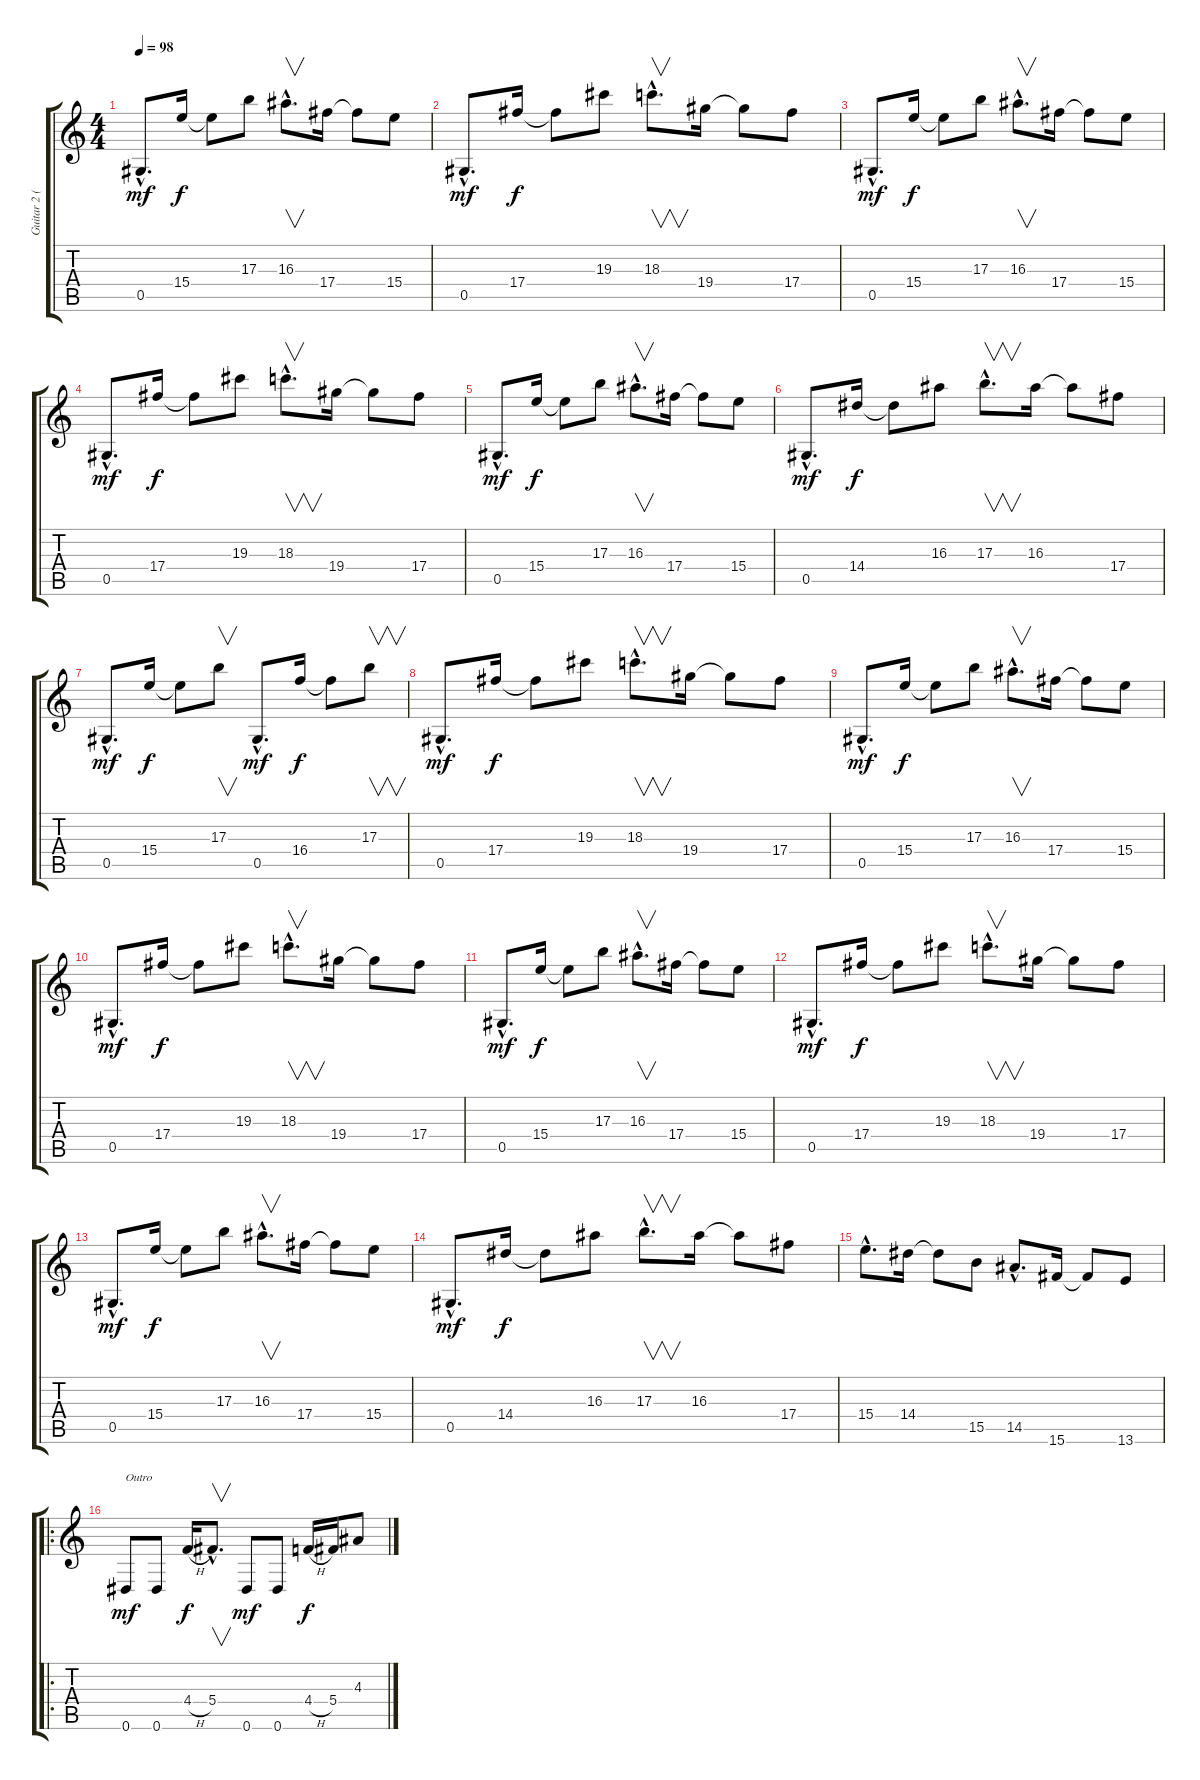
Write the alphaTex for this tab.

\track ("Guitar 2 (Rhythm)" "Guitar 2 (") {instrument distortionguitar}
\staff {score tabs}
\tuning (Eb4 Bb3 Gb3 Db3 Ab2 Eb2) {hide}
\ts (4 4)
\tempo 98
\clef g2
\ks c
0.5{hac}.8{d dy mf} 15.4.16{dy f} 15.4{t}.8 17.3.8 16.3{hac}.8{v d} 17.4.16 17.4{t}.8 15.4.8 |
0.5{hac}.8{d dy mf} 17.4.16{dy f} 17.4{t}.8 19.3.8 18.3{hac}.8{v d} 19.4.16 19.4{t}.8 17.4.8 |
0.5{hac}.8{d dy mf} 15.4.16{dy f} 15.4{t}.8 17.3.8 16.3{hac}.8{v d} 17.4.16 17.4{t}.8 15.4.8 |
0.5{hac}.8{d dy mf} 17.4.16{dy f} 17.4{t}.8 19.3.8 18.3{hac}.8{v d} 19.4.16 19.4{t}.8 17.4.8 |
0.5{hac}.8{d dy mf} 15.4.16{dy f} 15.4{t}.8 17.3.8 16.3{hac}.8{v d} 17.4.16 17.4{t}.8 15.4.8 |
0.5{hac}.8{d dy mf} 14.4.16{dy f} 14.4{t}.8 16.3.8 17.3{hac}.8{v d} 16.3.16 16.3{t}.8 17.4.8 |
0.5{hac}.8{d dy mf} 15.4.16{dy f} 15.4{t}.8 17.3.8{v} 0.5{hac}.8{d dy mf} 16.4.16{dy f} 16.4{t}.8 17.3.8{v} |
0.5{hac}.8{d dy mf} 17.4.16{dy f} 17.4{t}.8 19.3.8 18.3{hac}.8{v d} 19.4.16 19.4{t}.8 17.4.8 |
0.5{hac}.8{d dy mf} 15.4.16{dy f} 15.4{t}.8 17.3.8 16.3{hac}.8{v d} 17.4.16 17.4{t}.8 15.4.8 |
0.5{hac}.8{d dy mf} 17.4.16{dy f} 17.4{t}.8 19.3.8 18.3{hac}.8{v d} 19.4.16 19.4{t}.8 17.4.8 |
0.5{hac}.8{d dy mf} 15.4.16{dy f} 15.4{t}.8 17.3.8 16.3{hac}.8{v d} 17.4.16 17.4{t}.8 15.4.8 |
0.5{hac}.8{d dy mf} 17.4.16{dy f} 17.4{t}.8 19.3.8 18.3{hac}.8{v d} 19.4.16 19.4{t}.8 17.4.8 |
0.5{hac}.8{d dy mf} 15.4.16{dy f} 15.4{t}.8 17.3.8 16.3{hac}.8{v d} 17.4.16 17.4{t}.8 15.4.8 |
0.5{hac}.8{d dy mf} 14.4.16{dy f} 14.4{t}.8 16.3.8 17.3{hac}.8{v d} 16.3.16 16.3{t}.8 17.4.8 |
15.4{hac}.8{d} 14.4.16 14.4{t}.8 15.5.8 14.5{hac}.8{d} 15.6.16 15.6{t}.8 13.6.8 |
\ro
0.6.8{txt "Outro" dy mf} 0.6.8 4.4{h}.16{dy f} 5.4{hac}.8{v d} 0.6.8{dy mf} 0.6.8 4.4{h}.16{dy f} 5.4.16 4.3.8
